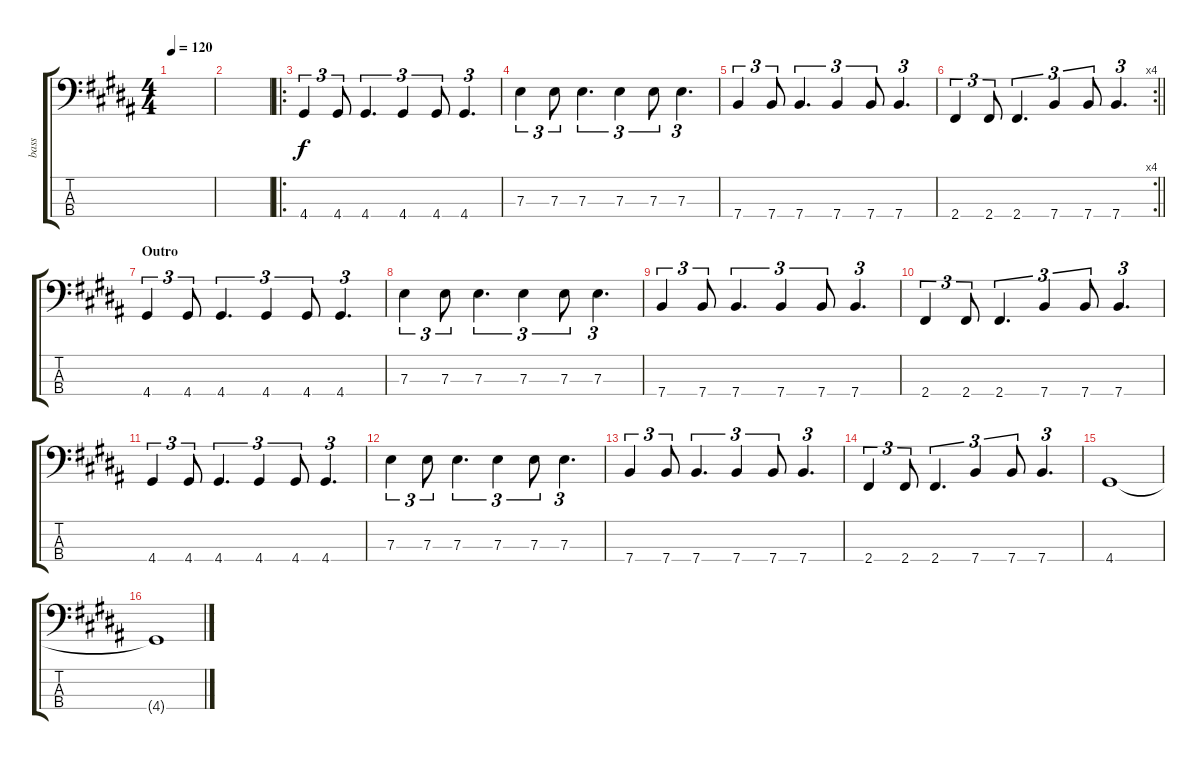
\track ("bass" "bass") {instrument electricbassfinger}
\staff {score tabs}
\tuning (G2 D2 A1 E1) {hide}
\ts (4 4)
\tempo 120
\clef f4
\ks g#minor
|
|
\ro
4.4.4{tu (3 2)} 4.4.8{tu (3 2)} 4.4.4{d tu (3 2)} 4.4.4{tu (3 2)} 4.4.8{tu (3 2)} 4.4.4{d tu (3 2)} |
7.3.4{tu (3 2)} 7.3.8{tu (3 2)} 7.3.4{d tu (3 2)} 7.3.4{tu (3 2)} 7.3.8{tu (3 2)} 7.3.4{d tu (3 2)} |
7.4.4{tu (3 2)} 7.4.8{tu (3 2)} 7.4.4{d tu (3 2)} 7.4.4{tu (3 2)} 7.4.8{tu (3 2)} 7.4.4{d tu (3 2)} |
\rc 4
\barLineRight lightlight
2.4.4{tu (3 2)} 2.4.8{tu (3 2)} 2.4.4{d tu (3 2)} 7.4.4{tu (3 2)} 7.4.8{tu (3 2)} 7.4.4{d tu (3 2)} |
\section ("" "Outro")
4.4.4{tu (3 2)} 4.4.8{tu (3 2)} 4.4.4{d tu (3 2)} 4.4.4{tu (3 2)} 4.4.8{tu (3 2)} 4.4.4{d tu (3 2)} |
7.3.4{tu (3 2)} 7.3.8{tu (3 2)} 7.3.4{d tu (3 2)} 7.3.4{tu (3 2)} 7.3.8{tu (3 2)} 7.3.4{d tu (3 2)} |
7.4.4{tu (3 2)} 7.4.8{tu (3 2)} 7.4.4{d tu (3 2)} 7.4.4{tu (3 2)} 7.4.8{tu (3 2)} 7.4.4{d tu (3 2)} |
2.4.4{tu (3 2)} 2.4.8{tu (3 2)} 2.4.4{d tu (3 2)} 7.4.4{tu (3 2)} 7.4.8{tu (3 2)} 7.4.4{d tu (3 2)} |
4.4.4{tu (3 2)} 4.4.8{tu (3 2)} 4.4.4{d tu (3 2)} 4.4.4{tu (3 2)} 4.4.8{tu (3 2)} 4.4.4{d tu (3 2)} |
7.3.4{tu (3 2)} 7.3.8{tu (3 2)} 7.3.4{d tu (3 2)} 7.3.4{tu (3 2)} 7.3.8{tu (3 2)} 7.3.4{d tu (3 2)} |
7.4.4{tu (3 2)} 7.4.8{tu (3 2)} 7.4.4{d tu (3 2)} 7.4.4{tu (3 2)} 7.4.8{tu (3 2)} 7.4.4{d tu (3 2)} |
2.4.4{tu (3 2)} 2.4.8{tu (3 2)} 2.4.4{d tu (3 2)} 7.4.4{tu (3 2)} 7.4.8{tu (3 2)} 7.4.4{d tu (3 2)} |
4.4.1 |
4.4{t}.1{dy f}
